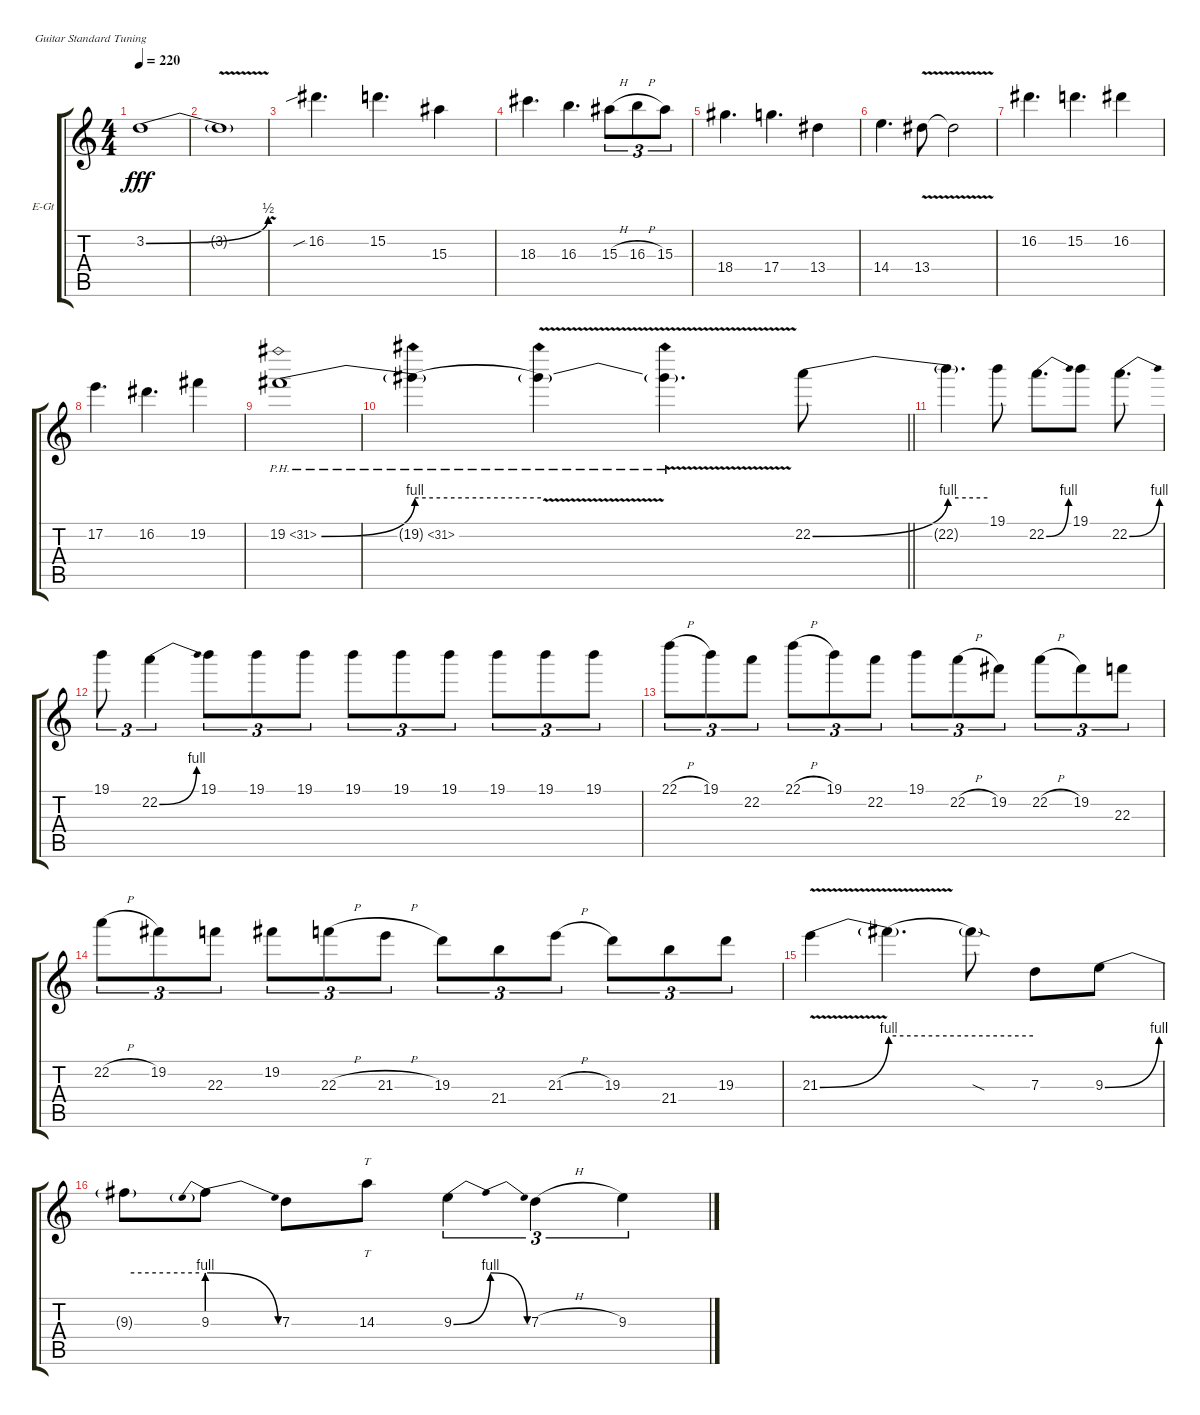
\bracketExtendMode groupsimilarinstruments
\firstSystemTrackNameOrientation horizontal
\otherSystemsTrackNameOrientation horizontal
\track ("Wolf Hoffmann" "E-Gt") {instrument distortionguitar}
\staff {score tabs}
\tuning (E4 B3 G3 D3 A2 E2)
\ts (4 4)
\tempo 220
\clef g2
\ks c
3.2{be (bend 0 0 14.399999999999999 2)}.1{dy fff} |
3.2{v t}.1 |
16.2{sib}.4{d} 15.2.4{d} 15.3.4 |
18.3.4{d} 16.3.4{d} 15.3{h}.8{tu (3 2)} 16.3{h}.8{tu (3 2)} 15.3.8{tu (3 2)} |
18.4.4{d} 17.4.4{d} 13.4.4 |
14.4.4{d} 13.4{v}.8 13.4{v t}.2 |
16.2.4{d} 15.2.4{d} 16.2.4 |
17.2.4{d} 16.2.4{d} 19.2.4 |
19.2{be (bend 0 0 60 4) ph 12}.1 |
\barLineRight lightlight
19.2{be (hold 0 4 60 4) ph 12 t}.4 19.2{ph 12 v t}.4 19.2{ph 12 v t}.4{d} 22.2{be (bend 0 0 60 4)}.8 |
22.2{be (hold 0 4 60 4) t}.4{d} 19.1.8 22.2{be (bend 0 0 60 4)}.8{d} 19.1.8 22.2{be (bend 0 0 60 4)}.8{d} |
19.1.8{tu (3 2)} 22.2{be (bend 0 0 60 4)}.4{tu (3 2)} 19.1.8{tu (3 2)} 19.1.8{tu (3 2)} 19.1.8{tu (3 2)} 19.1.8{tu (3 2)} 19.1.8{tu (3 2)} 19.1.8{tu (3 2)} 19.1.8{tu (3 2)} 19.1.8{tu (3 2)} 19.1.8{tu (3 2)} |
22.1{h}.8{tu (3 2)} 19.1.8{tu (3 2)} 22.2.8{tu (3 2)} 22.1{h}.8{tu (3 2)} 19.1.8{tu (3 2)} 22.2.8{tu (3 2)} 19.1.8{tu (3 2)} 22.2{h}.8{tu (3 2)} 19.2.8{tu (3 2)} 22.2{h}.8{tu (3 2)} 19.2.8{tu (3 2)} 22.3.8{tu (3 2)} |
22.2{h}.8{tu (3 2)} 19.2.8{tu (3 2)} 22.3.8{tu (3 2)} 19.2.8{tu (3 2)} 22.3{h}.8{tu (3 2)} 21.3{h}.8{tu (3 2)} 19.3.8{tu (3 2)} 21.4.8{tu (3 2)} 21.3{h}.8{tu (3 2)} 19.3.8{tu (3 2)} 21.4.8{tu (3 2)} 19.3.8{tu (3 2)} |
21.3{be (bend 0 0 60 4) v}.4 21.3{be (hold 0 4 60 4) t}.4{d} 21.3{sod t}.8 7.3.8 9.3{be (bend 0 0 60 4)}.8 |
9.3{be (hold 0 4 60 4) t}.8 9.3{be (prebendrelease 0 4 60 0)}.8 7.3.8 14.3.8{tt} 9.3{be (bendrelease 0 0 11.4 4 29.4 4 43.8 0)}.4{tu (3 2)} 7.3{h}.4{tu (3 2)} 9.3{h}.4{tu (3 2)}
